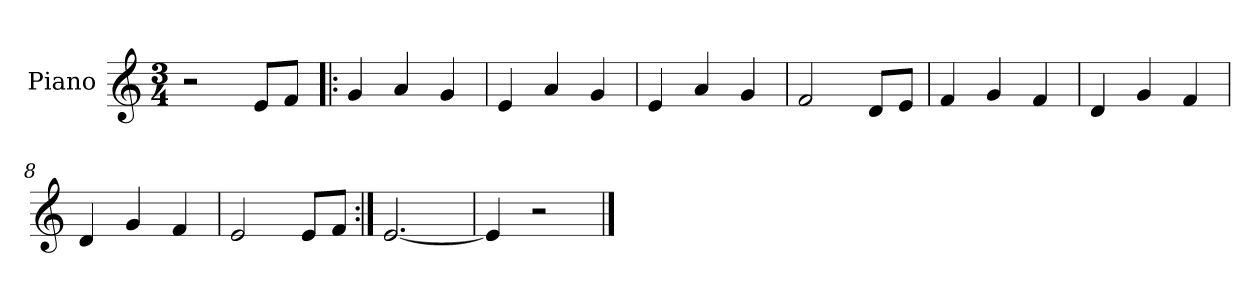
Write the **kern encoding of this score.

**kern
*part1
*staff1
*I"Piano
*I'Pno.
*clefG2
*k[]
*M3/4
*MM120
=1
2r
8e/L
8f/J
=2!|:
4g/
4a/
4g/
=3
4e/
4a/
4g/
=4
4e/
4a/
4g/
=5
2f/
8d/L
8e/J
=6
4f/
4g/
4f/
!!LO:LB:g=z
=7
4d/
4g/
4f/
=8
4d/
4g/
4f/
=9
2e/
8e/L
8f/J
=10:|!
[2.e/
=11
4e/]
2r
==
*-
